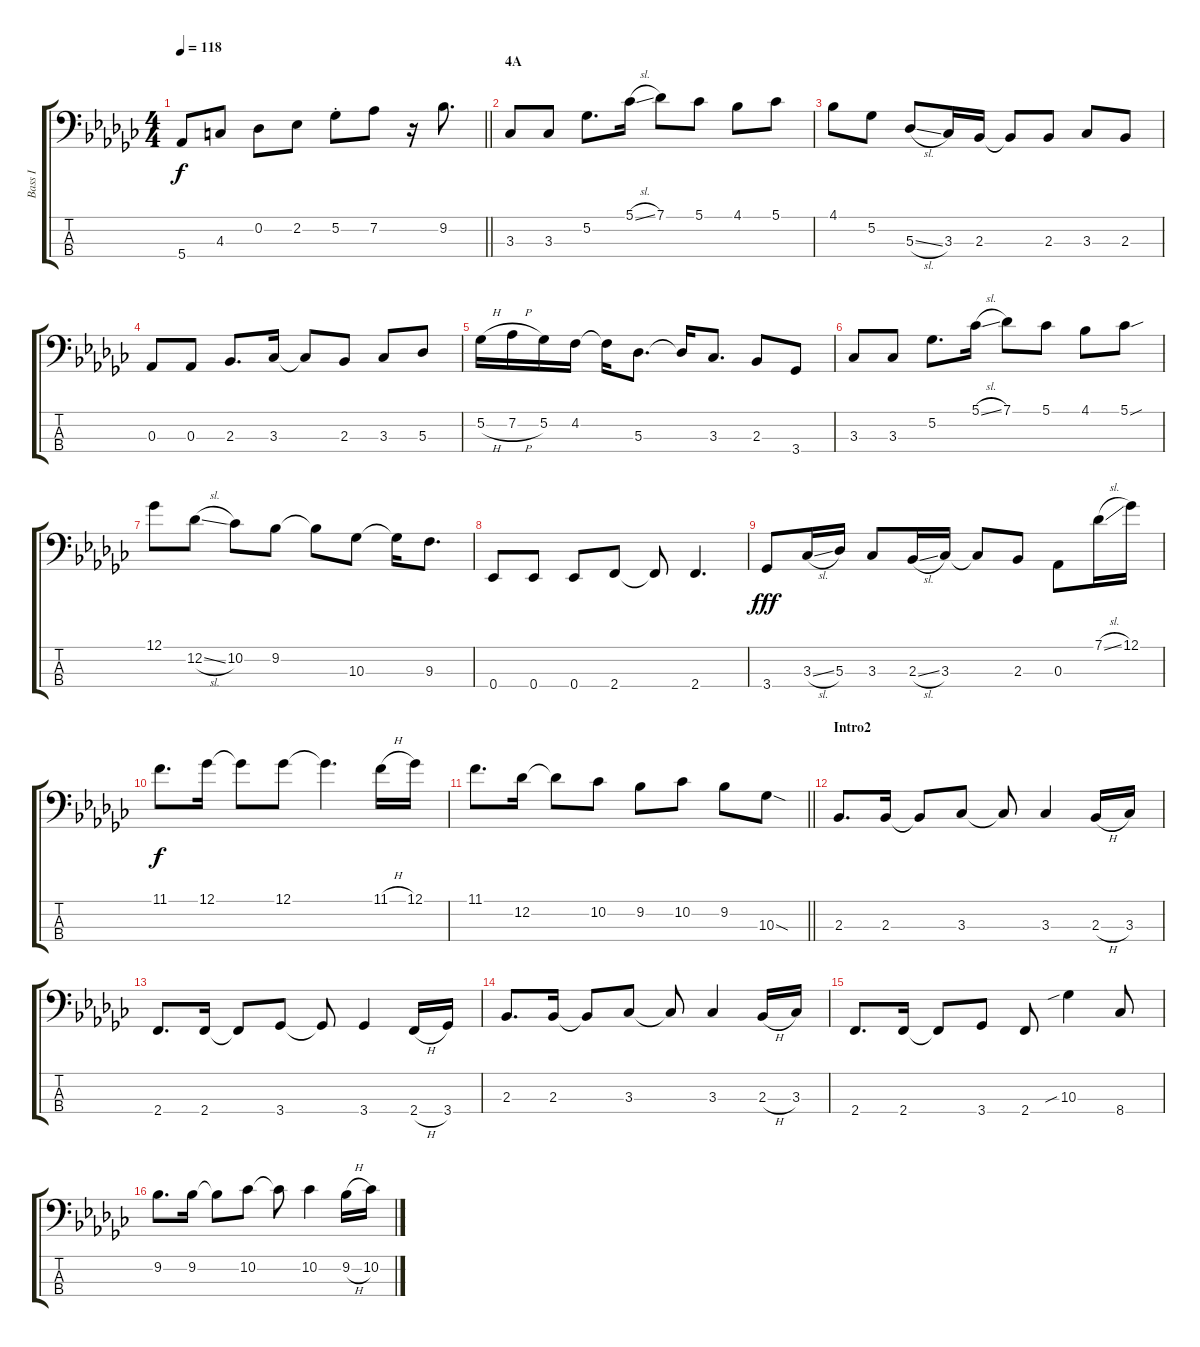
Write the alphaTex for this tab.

\track ("Bass I" "Bass I") {instrument electricbasspick}
\staff {score tabs}
\tuning (Gb2 Db2 Ab1 Eb1) {hide}
\ts (4 4)
\tempo 118
\clef f4
\barLineRight lightlight
\ks gb
5.4.8{dy f} 4.3.8 0.2.8 2.2.8 5.2{st}.8 7.2.8 r.16 9.2.8{d} |
\section ("" "4A")
3.3.8 3.3.8 5.2.8{d} 5.1{sl}.16 7.1.8 5.1.8 4.1.8 5.1.8 |
4.1.8 5.2.8 5.3{sl}.8 3.3.16 2.3.16 2.3{t}.8 2.3.8 3.3.8 2.3.8 |
0.3.8 0.3.8 2.3.8{d} 3.3.16 3.3{t}.8 2.3.8 3.3.8 5.3.8 |
5.2{h}.16 7.2{h}.16 5.2.16 4.2.16 4.2{t}.16 5.3.8{d} 5.3{t}.16 3.3.8{d} 2.3.8 3.4.8 |
3.3.8 3.3.8 5.2.8{d} 5.1{sl}.16 7.1.8 5.1.8 4.1.8 5.1{sou}.8 |
12.1.8 12.2{sl}.8 10.2.8 9.2.8 9.2{t}.8 10.3.8 10.3{t}.16 9.3.8{d} |
0.4.8 0.4.8 0.4.8 2.4.8 2.4{t}.8 2.4.4{d} |
3.4.8{dy fff} 3.3{sl}.16 5.3.16 3.3.8 2.3{sl}.16 3.3.16 3.3{t}.8 2.3.8 0.3.8 7.1{sl}.16 12.1.16 |
11.1.8{d dy f} 12.1.16 12.1{t}.8 12.1.8 12.1{t}.4{d} 11.1{h}.16 12.1.16 |
\barLineRight lightlight
11.1.8{d} 12.2.16 12.2{t}.8 10.2.8 9.2.8 10.2.8 9.2.8 10.3{sod}.8 |
\section ("" "Intro2")
2.3.8{d} 2.3.16 2.3{t}.8 3.3.8 3.3{t}.8 3.3.4 2.3{h}.16 3.3.16 |
2.4.8{d} 2.4.16 2.4{t}.8 3.4.8 3.4{t}.8 3.4.4 2.4{h}.16 3.4.16 |
2.3.8{d} 2.3.16 2.3{t}.8 3.3.8 3.3{t}.8 3.3.4 2.3{h}.16 3.3.16 |
2.4.8{d} 2.4.16 2.4{t}.8 3.4.8 2.4.8 10.3{sib}.4 8.4.8 |
9.2.8{d} 9.2.16 9.2{t}.8 10.2.8 10.2{t}.8 10.2.4 9.2{h}.16 10.2.16
